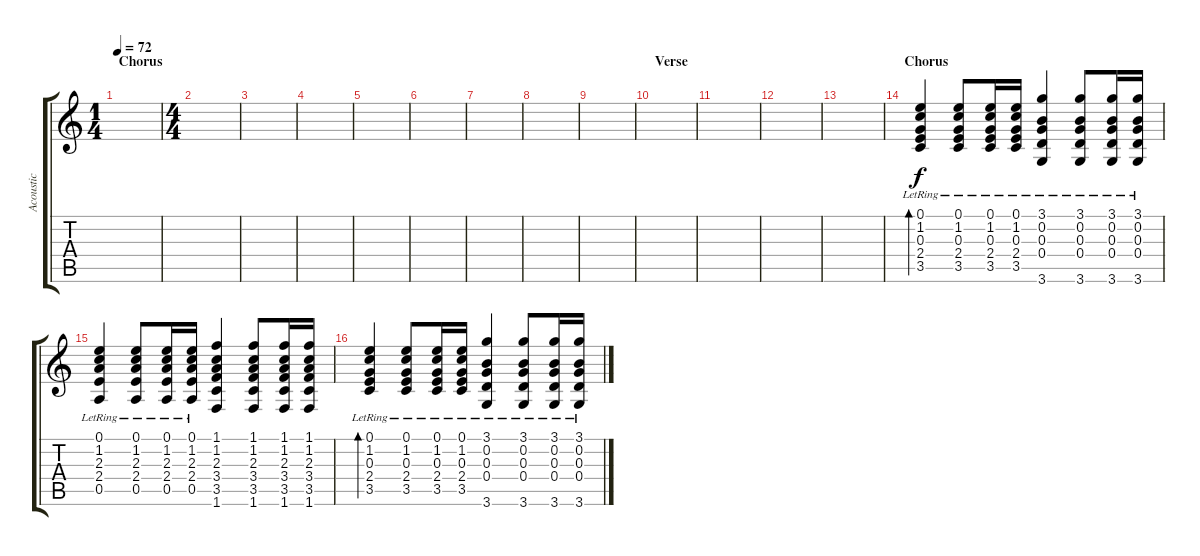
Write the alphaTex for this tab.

\track ("Acoustic" "Acoustic") {instrument acousticguitarsteel}
\staff {score tabs}
\tuning (E4 B3 G3 D3 A2 E2) {hide}
\ts (1 4)
\section ("" "Chorus")
\tempo 72
\clef g2
\ks c
|
\ts (4 4)
|
|
|
|
|
|
|
|
\section ("" "Verse")
|
|
|
|
\section ("" "Chorus")
(0.1{lr} 1.2{lr} 0.3{lr} 2.4{lr} 3.5{lr}).4{bd 60} (0.1{lr} 1.2{lr} 0.3{lr} 2.4{lr} 3.5{lr}).8 (0.1 1.2 0.3{lr} 2.4{lr} 3.5{lr}).16 (0.1{lr} 1.2{lr} 0.3{lr} 2.4{lr} 3.5{lr}).16 (3.1{lr} 0.2{lr} 0.3{lr} 0.4{lr} 3.6{lr}).4 (3.1{lr} 0.2{lr} 0.3{lr} 0.4{lr} 3.6{lr}).8 (3.1 0.2{lr} 0.3{lr} 0.4{lr} 3.6{lr}).16 (3.1{lr} 0.2{lr} 0.3{lr} 0.4{lr} 3.6{lr}).16 |
(0.1{lr} 1.2{lr} 2.3{lr} 2.4{lr} 0.5{lr}).4 (0.1{lr} 1.2{lr} 2.3{lr} 2.4{lr} 0.5{lr}).8 (0.1{lr} 1.2{lr} 2.3{lr} 2.4{lr} 0.5{lr}).16 (0.1{lr} 1.2{lr} 2.3{lr} 2.4{lr} 0.5{lr}).16 (1.1 1.2 2.3 3.4 3.5 1.6).4 (1.1 1.2 2.3 3.4 3.5 1.6).8 (1.1 1.2 2.3 3.4 3.5 1.6).16 (1.1 1.2 2.3 3.4 3.5 1.6).16 |
(0.1{lr} 1.2{lr} 0.3{lr} 2.4{lr} 3.5{lr}).4{bd 60} (0.1{lr} 1.2{lr} 0.3{lr} 2.4{lr} 3.5{lr}).8 (0.1 1.2 0.3{lr} 2.4{lr} 3.5{lr}).16 (0.1{lr} 1.2{lr} 0.3{lr} 2.4{lr} 3.5{lr}).16 (3.1{lr} 0.2{lr} 0.3{lr} 0.4{lr} 3.6{lr}).4 (3.1{lr} 0.2{lr} 0.3{lr} 0.4{lr} 3.6{lr}).8 (3.1 0.2{lr} 0.3{lr} 0.4{lr} 3.6{lr}).16 (3.1{lr} 0.2{lr} 0.3{lr} 0.4{lr} 3.6{lr}).16
